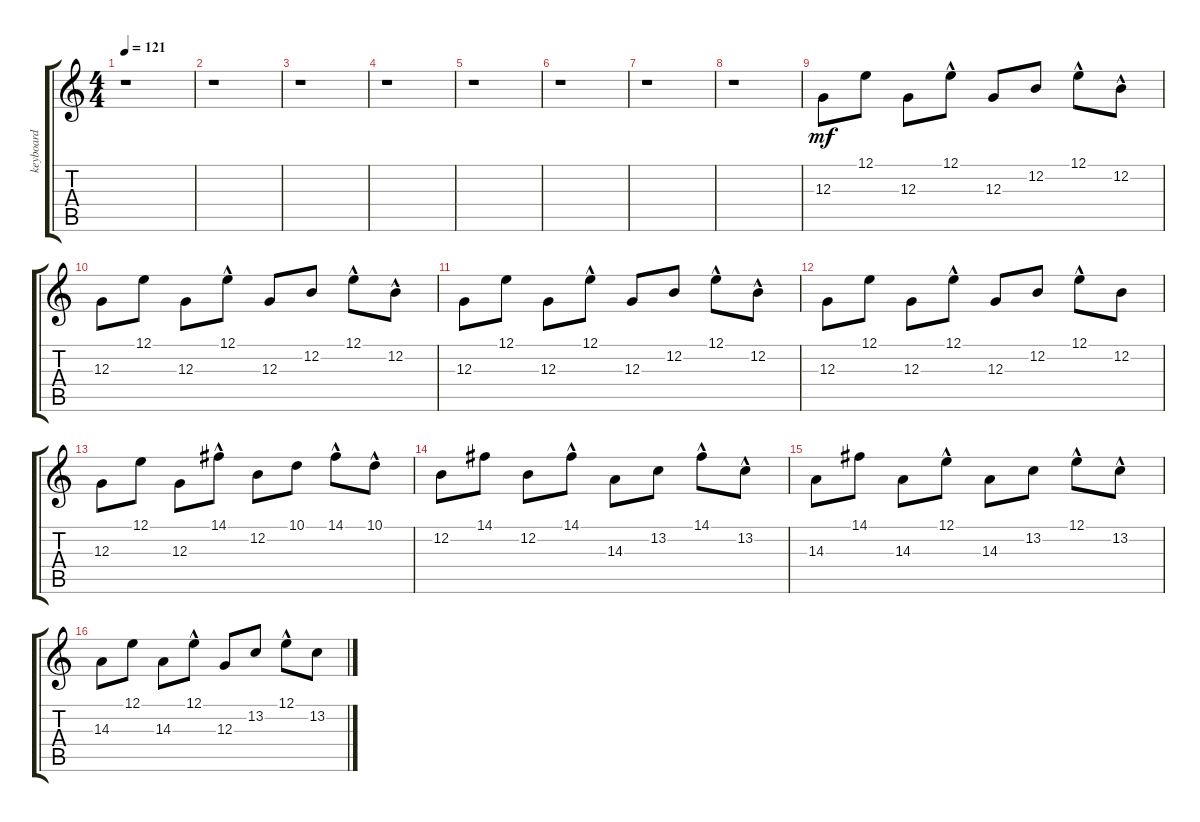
\track ("keyboard" "keyboard") {instrument electricgrandpiano}
\staff {score tabs}
\tuning (E4 B3 G3 D3 A2 E2) {hide}
\ts (4 4)
\tempo 121
\clef g2
\ks c
r.1{dy mf instrument electricgrandpiano} |
r.1 |
r.1 |
r.1 |
r.1 |
r.1 |
r.1 |
r.1 |
12.3.8 12.1.8 12.3.8 12.1{hac}.8 12.3.8 12.2.8 12.1{hac}.8 12.2{hac}.8 |
12.3.8 12.1.8 12.3.8 12.1{hac}.8 12.3.8 12.2.8 12.1{hac}.8 12.2{hac}.8 |
12.3.8 12.1.8 12.3.8 12.1{hac}.8 12.3.8 12.2.8 12.1{hac}.8 12.2{hac}.8 |
12.3.8 12.1.8 12.3.8 12.1{hac}.8 12.3.8 12.2.8 12.1{hac}.8 12.2.8 |
12.3.8 12.1.8 12.3.8 14.1{hac}.8 12.2.8 10.1.8 14.1{hac}.8 10.1{hac}.8 |
12.2.8 14.1.8 12.2.8 14.1{hac}.8 14.3.8 13.2.8 14.1{hac}.8 13.2{hac}.8 |
14.3.8 14.1.8 14.3.8 12.1{hac}.8 14.3.8 13.2.8 12.1{hac}.8 13.2{hac}.8 |
14.3.8 12.1.8 14.3.8 12.1{hac}.8 12.3.8 13.2.8 12.1{hac}.8 13.2.8
